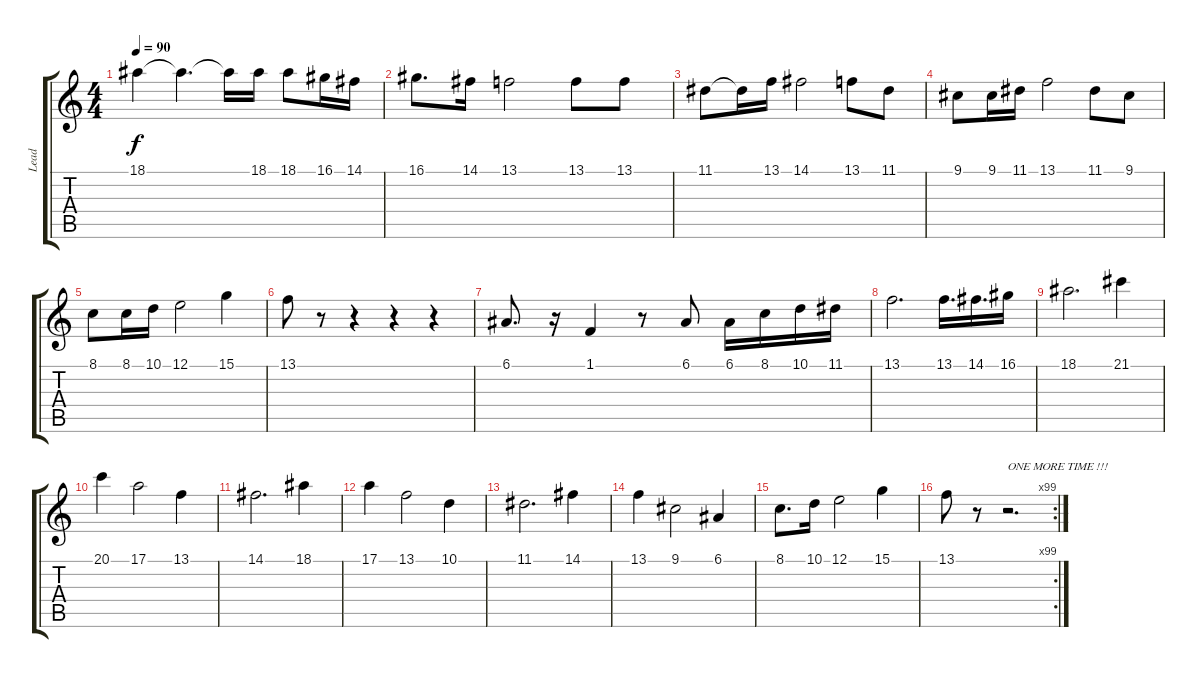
\track ("Lead" "Lead") {instrument lead1square}
\staff {score tabs}
\tuning (E4 B3 G3 D3 A2 E2) {hide}
\ts (4 4)
\tempo 90
\clef g2
\ks c
18.1.4{dy f} 18.1{t}.4{d} 18.1{t}.16 18.1.16 18.1.8 16.1.16 14.1.16 |
16.1.8{d} 14.1.16 13.1.2 13.1.8 13.1.8 |
11.1.8 11.1{t}.16 13.1.16 14.1.2 13.1.8 11.1.8 |
9.1.8 9.1.16 11.1.16 13.1.2 11.1.8 9.1.8 |
8.1.8 8.1.16 10.1.16 12.1.2 15.1.4 |
13.1.8 r.8 r.4 r.4 r.4 |
6.1.8{d} r.16 1.1.4 r.8 6.1.8 6.1.16 8.1.16 10.1.16 11.1.16 |
13.1.2{d} 13.1.16{d} 14.1.16{d} 16.1.16 |
18.1.2{d} 21.1.4 |
20.1.4 17.1.2 13.1.4 |
14.1.2{d} 18.1.4 |
17.1.4 13.1.2 10.1.4 |
11.1.2{d} 14.1.4 |
13.1.4 9.1.2 6.1.4 |
8.1.8{d} 10.1.16 12.1.2 15.1.4 |
\rc 99
13.1.8 r.8 r.2{d txt "ONE MORE TIME !!!"}
